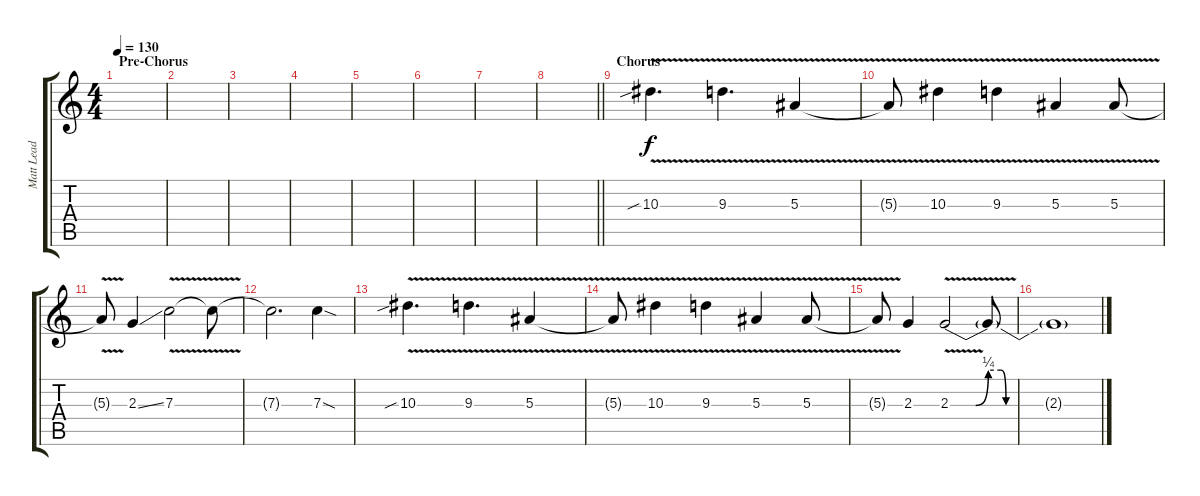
\track ("Matt Lead" "Matt Lead") {instrument distortionguitar}
\staff {score tabs}
\tuning (D4 A3 F3 C3 G2 C2) {hide}
\ts (4 4)
\section ("" "Pre-Chorus")
\tempo 130
\clef g2
\ks c
|
|
|
|
|
|
|
\barLineRight lightlight
|
\section ("" "Chorus")
10.3{v sib}.4{d} 9.3{v}.4{d} 5.3{v}.4 |
5.3{t}.8 10.3{v}.4 9.3{v}.4 5.3{v}.4 5.3{v}.8 |
5.3{t}.8 2.3{ss}.4 7.3{v}.2 7.3{t}.8 |
7.3{t}.2{d} 7.3{sod}.4 |
10.3{v sib}.4{d} 9.3{v}.4{d} 5.3{v}.4 |
5.3{t}.8 10.3{v}.4 9.3{v}.4 5.3{v}.4 5.3{v}.8 |
5.3{t}.8 2.3.4 2.3{be (custom 0 0 10 0 15 1 20 1 22 0 30 0 60 0) v}.2 2.3{t}.8 |
2.3{t}.1
